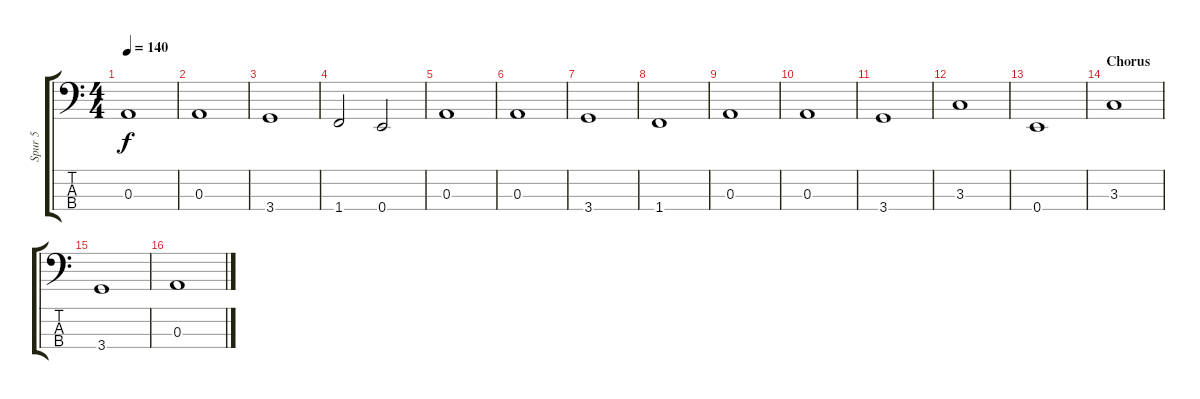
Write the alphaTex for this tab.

\track ("Spur 5" "Spur 5") {instrument electricbasspick}
\staff {score tabs}
\tuning (G2 D2 A1 E1) {hide}
\ts (4 4)
\tempo 140
\clef f4
\ks c
0.3.1{dy f} |
0.3.1 |
3.4.1 |
1.4.2 0.4.2 |
0.3.1 |
0.3.1 |
3.4.1 |
1.4.1 |
0.3.1 |
0.3.1 |
3.4.1 |
3.3.1 |
0.4.1 |
\section ("" "Chorus")
3.3.1 |
3.4.1 |
0.3.1
